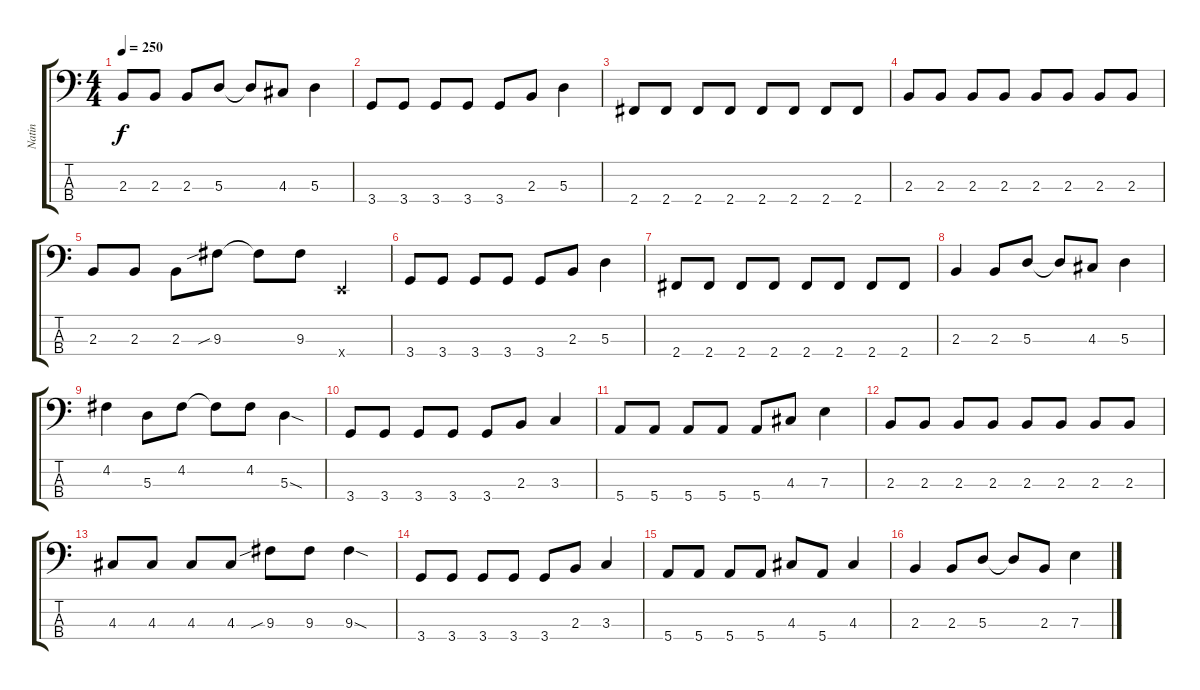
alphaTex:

\track ("Natin" "Natin") {instrument electricbassfinger}
\staff {score tabs}
\tuning (G2 D2 A1 E1) {hide}
\ts (4 4)
\tempo 250
\clef f4
\ks c
2.3.8{dy f} 2.3.8 2.3.8 5.3.8 5.3{t}.8 4.3.8 5.3.4 |
3.4.8 3.4.8 3.4.8 3.4.8 3.4.8 2.3.8 5.3.4 |
2.4.8 2.4.8 2.4.8 2.4.8 2.4.8 2.4.8 2.4.8 2.4.8 |
2.3.8 2.3.8 2.3.8 2.3.8 2.3.8 2.3.8 2.3.8 2.3.8 |
2.3.8 2.3.8 2.3.8 9.3{sib}.8 9.3{t}.8 9.3.8 0.4{x}.4 |
3.4.8 3.4.8 3.4.8 3.4.8 3.4.8 2.3.8 5.3.4 |
2.4.8 2.4.8 2.4.8 2.4.8 2.4.8 2.4.8 2.4.8 2.4.8 |
2.3.4 2.3.8 5.3.8 5.3{t}.8 4.3.8 5.3.4 |
4.2.4 5.3.8 4.2.8 4.2{t}.8 4.2.8 5.3{sod}.4 |
3.4.8 3.4.8 3.4.8 3.4.8 3.4.8 2.3.8 3.3.4 |
5.4.8 5.4.8 5.4.8 5.4.8 5.4.8 4.3.8 7.3.4 |
2.3.8 2.3.8 2.3.8 2.3.8 2.3.8 2.3.8 2.3.8 2.3.8 |
4.3.8 4.3.8 4.3.8 4.3.8 9.3{sib}.8 9.3.8 9.3{sod}.4 |
3.4.8 3.4.8 3.4.8 3.4.8 3.4.8 2.3.8 3.3.4 |
5.4.8 5.4.8 5.4.8 5.4.8 4.3.8 5.4.8 4.3.4 |
2.3.4 2.3.8 5.3.8 5.3{t}.8 2.3.8 7.3.4
